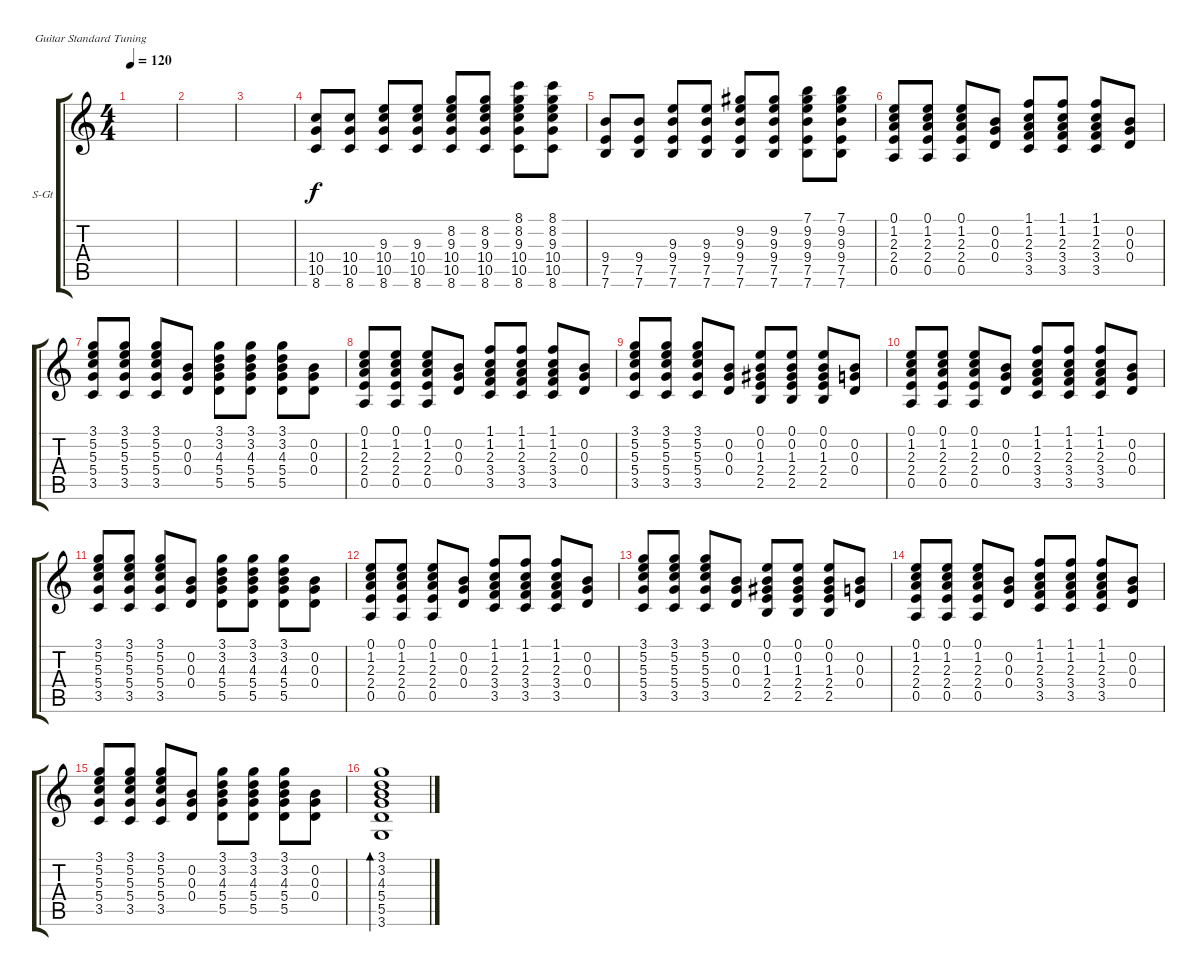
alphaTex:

\bracketExtendMode groupsimilarinstruments
\firstSystemTrackNameOrientation horizontal
\otherSystemsTrackNameOrientation horizontal
\track ("Accustic" "S-Gt") {instrument acousticguitarsteel}
\staff {score tabs}
\tuning (E4 B3 G3 D3 A2 E2)
\ts (4 4)
\tempo 120
\clef g2
\ks c
|
|
|
(10.4 10.5 8.6).8 (10.4 10.5 8.6).8 (9.3 10.4 10.5 8.6).8 (9.3 10.4 10.5 8.6).8 (8.2 9.3 10.4 10.5 8.6).8 (8.2 9.3 10.4 10.5 8.6).8 (8.1 8.2 9.3 10.4 10.5 8.6).8 (8.1 8.2 9.3 10.4 10.5 8.6).8 |
(9.4 7.5 7.6).8 (9.4 7.5 7.6).8 (9.3 9.4 7.5 7.6).8 (9.3 9.4 7.5 7.6).8 (9.2 9.3 9.4 7.5 7.6).8 (9.2 9.3 9.4 7.5 7.6).8 (7.1 9.2 9.3 9.4 7.5 7.6).8 (7.1 9.2 9.3 9.4 7.5 7.6).8 |
(0.1 1.2 2.3 2.4 0.5).8 (0.1 1.2 2.3 2.4 0.5).8 (0.1 1.2 2.3 2.4 0.5).8 (0.2 0.3 0.4).8 (1.1 1.2 2.3 3.4 3.5).8 (1.1 1.2 2.3 3.4 3.5).8 (1.1 1.2 2.3 3.4 3.5).8 (0.2 0.3 0.4).8 |
(3.1 5.2 5.3 5.4 3.5).8 (3.1 5.2 5.3 5.4 3.5).8 (3.1 5.2 5.3 5.4 3.5).8 (0.2 0.3 0.4).8 (3.1 3.2 4.3 5.4 5.5).8 (3.1 3.2 4.3 5.4 5.5).8 (3.1 3.2 4.3 5.4 5.5).8 (0.2 0.3 0.4).8 |
(0.1 1.2 2.3 2.4 0.5).8 (0.1 1.2 2.3 2.4 0.5).8 (0.1 1.2 2.3 2.4 0.5).8 (0.2 0.3 0.4).8 (1.1 1.2 2.3 3.4 3.5).8 (1.1 1.2 2.3 3.4 3.5).8 (1.1 1.2 2.3 3.4 3.5).8 (0.2 0.3 0.4).8 |
(3.1 5.2 5.3 5.4 3.5).8 (3.1 5.2 5.3 5.4 3.5).8 (3.1 5.2 5.3 5.4 3.5).8 (0.2 0.3 0.4).8 (0.1 0.2 1.3 2.4 2.5).8 (0.1 0.2 1.3 2.4 2.5).8 (0.1 0.2 1.3 2.4 2.5).8 (0.2 0.3 0.4).8 |
(0.1 1.2 2.3 2.4 0.5).8 (0.1 1.2 2.3 2.4 0.5).8 (0.1 1.2 2.3 2.4 0.5).8 (0.2 0.3 0.4).8 (1.1 1.2 2.3 3.4 3.5).8 (1.1 1.2 2.3 3.4 3.5).8 (1.1 1.2 2.3 3.4 3.5).8 (0.2 0.3 0.4).8 |
(3.1 5.2 5.3 5.4 3.5).8 (3.1 5.2 5.3 5.4 3.5).8 (3.1 5.2 5.3 5.4 3.5).8 (0.2 0.3 0.4).8 (3.1 3.2 4.3 5.4 5.5).8 (3.1 3.2 4.3 5.4 5.5).8 (3.1 3.2 4.3 5.4 5.5).8 (0.2 0.3 0.4).8 |
(0.1 1.2 2.3 2.4 0.5).8 (0.1 1.2 2.3 2.4 0.5).8 (0.1 1.2 2.3 2.4 0.5).8 (0.2 0.3 0.4).8 (1.1 1.2 2.3 3.4 3.5).8 (1.1 1.2 2.3 3.4 3.5).8 (1.1 1.2 2.3 3.4 3.5).8 (0.2 0.3 0.4).8 |
(3.1 5.2 5.3 5.4 3.5).8 (3.1 5.2 5.3 5.4 3.5).8 (3.1 5.2 5.3 5.4 3.5).8 (0.2 0.3 0.4).8 (0.1 0.2 1.3 2.4 2.5).8 (0.1 0.2 1.3 2.4 2.5).8 (0.1 0.2 1.3 2.4 2.5).8 (0.2 0.3 0.4).8 |
(0.1 1.2 2.3 2.4 0.5).8 (0.1 1.2 2.3 2.4 0.5).8 (0.1 1.2 2.3 2.4 0.5).8 (0.2 0.3 0.4).8 (1.1 1.2 2.3 3.4 3.5).8 (1.1 1.2 2.3 3.4 3.5).8 (1.1 1.2 2.3 3.4 3.5).8 (0.2 0.3 0.4).8 |
(3.1 5.2 5.3 5.4 3.5).8 (3.1 5.2 5.3 5.4 3.5).8 (3.1 5.2 5.3 5.4 3.5).8 (0.2 0.3 0.4).8 (3.1 3.2 4.3 5.4 5.5).8 (3.1 3.2 4.3 5.4 5.5).8 (3.1 3.2 4.3 5.4 5.5).8 (0.2 0.3 0.4).8 |
(3.1 3.2 4.3 5.4 5.5 3.6).1{bd 60}
